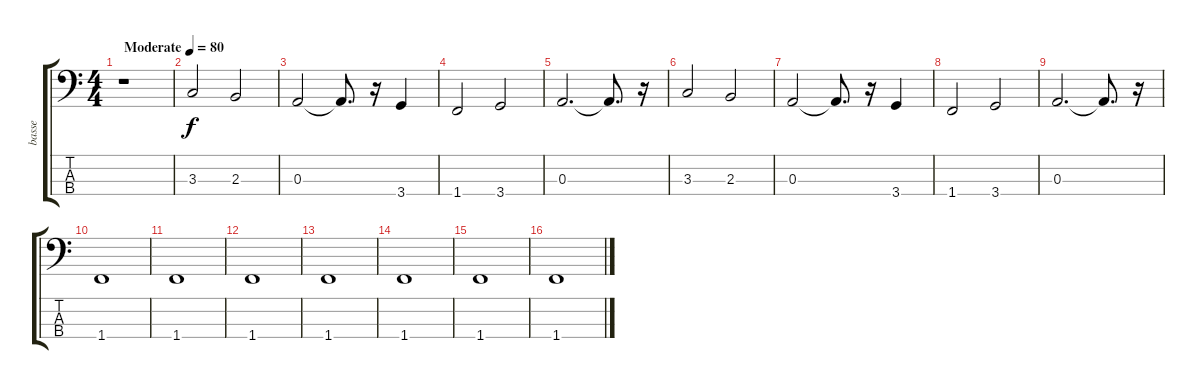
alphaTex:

\track ("basse" "basse") {instrument electricbassfinger}
\staff {score tabs}
\tuning (G2 D2 A1 E1) {hide}
\ts (4 4)
\tempo (80 "Moderate")
\clef f4
\ks c
r.1{dy f instrument electricbassfinger} |
3.3.2 2.3.2 |
0.3.2 0.3{t}.8{d} r.16 3.4.4 |
1.4.2 3.4.2 |
0.3.2{d} 0.3{t}.8{d} r.16 |
3.3.2 2.3.2 |
0.3.2 0.3{t}.8{d} r.16 3.4.4 |
1.4.2 3.4.2 |
0.3.2{d} 0.3{t}.8{d} r.16 |
1.4.1 |
1.4.1 |
1.4.1 |
1.4.1 |
1.4.1 |
1.4.1 |
1.4.1
